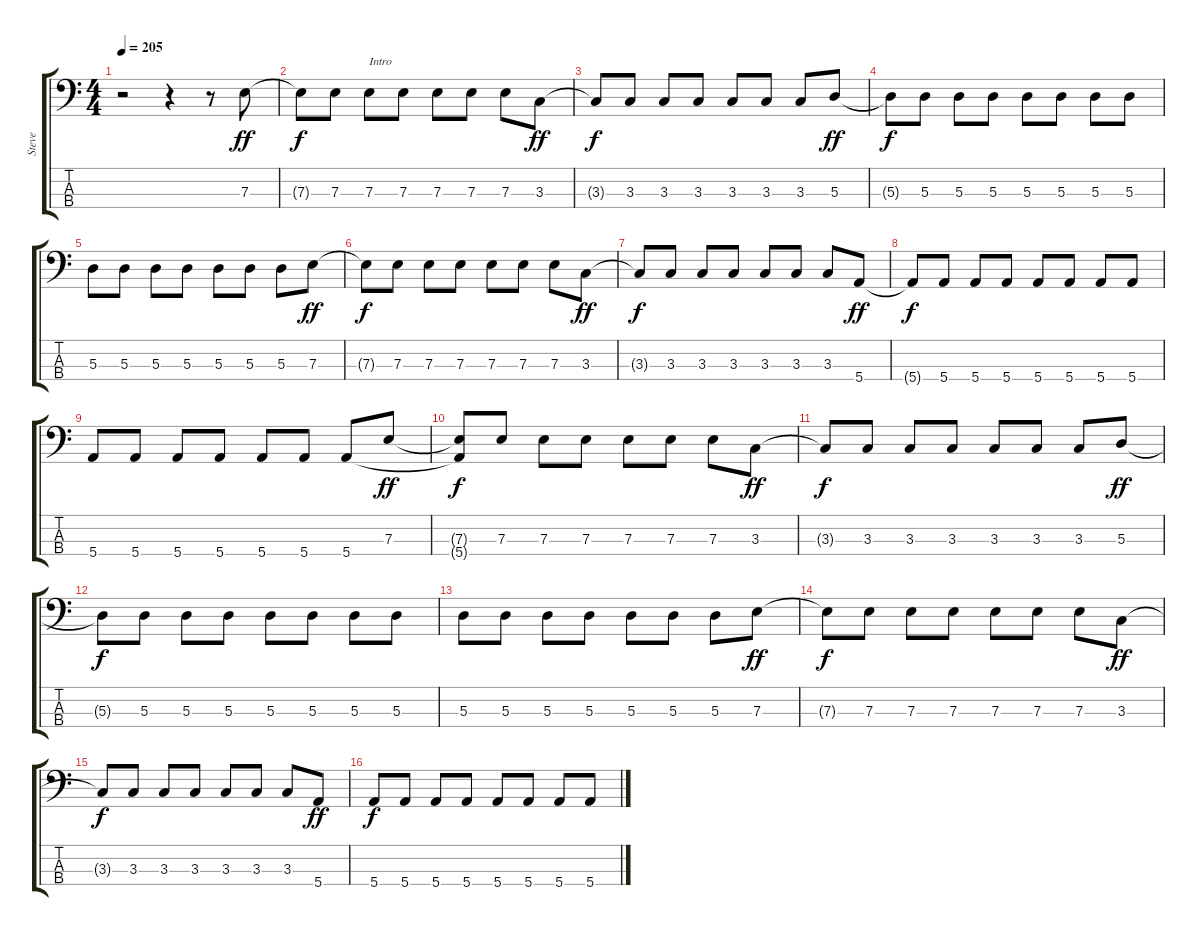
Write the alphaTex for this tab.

\track ("Steve" "Steve") {instrument electricbassfinger}
\staff {score tabs}
\tuning (G2 D2 A1 E1) {hide}
\ts (4 4)
\tempo 205
\clef f4
\ks c
r.2{txt "" dy ff instrument electricbassfinger} r.4 r.8 7.3.8 |
7.3{t}.8{dy f} 7.3.8 7.3.8{txt "Intro"} 7.3.8 7.3.8 7.3.8 7.3.8 3.3.8{dy ff} |
3.3{t}.8{dy f} 3.3.8 3.3.8 3.3.8 3.3.8 3.3.8 3.3.8 5.3.8{dy ff} |
5.3{t}.8{dy f} 5.3.8 5.3.8 5.3.8 5.3.8 5.3.8 5.3.8 5.3.8 |
5.3.8 5.3.8 5.3.8 5.3.8 5.3.8 5.3.8 5.3.8 7.3.8{dy ff} |
7.3{t}.8{dy f} 7.3.8 7.3.8 7.3.8 7.3.8 7.3.8 7.3.8 3.3.8{dy ff} |
3.3{t}.8{dy f} 3.3.8 3.3.8 3.3.8 3.3.8 3.3.8 3.3.8 5.4.8{dy ff} |
5.4{t}.8{dy f} 5.4.8 5.4.8 5.4.8 5.4.8 5.4.8 5.4.8 5.4.8 |
5.4.8 5.4.8 5.4.8 5.4.8 5.4.8 5.4.8 5.4.8 7.3.8{dy ff} |
(7.3{t} 5.4{t}).8{dy f} 7.3.8 7.3.8 7.3.8 7.3.8 7.3.8 7.3.8 3.3.8{dy ff} |
3.3{t}.8{dy f} 3.3.8 3.3.8 3.3.8 3.3.8 3.3.8 3.3.8 5.3.8{dy ff} |
5.3{t}.8{dy f} 5.3.8 5.3.8 5.3.8 5.3.8 5.3.8 5.3.8 5.3.8 |
5.3.8 5.3.8 5.3.8 5.3.8 5.3.8 5.3.8 5.3.8 7.3.8{dy ff} |
7.3{t}.8{dy f} 7.3.8 7.3.8 7.3.8 7.3.8 7.3.8 7.3.8 3.3.8{dy ff} |
3.3{t}.8{dy f} 3.3.8 3.3.8 3.3.8 3.3.8 3.3.8 3.3.8 5.4.8{dy ff} |
5.4.8{dy f} 5.4.8 5.4.8 5.4.8 5.4.8 5.4.8 5.4.8 5.4.8
